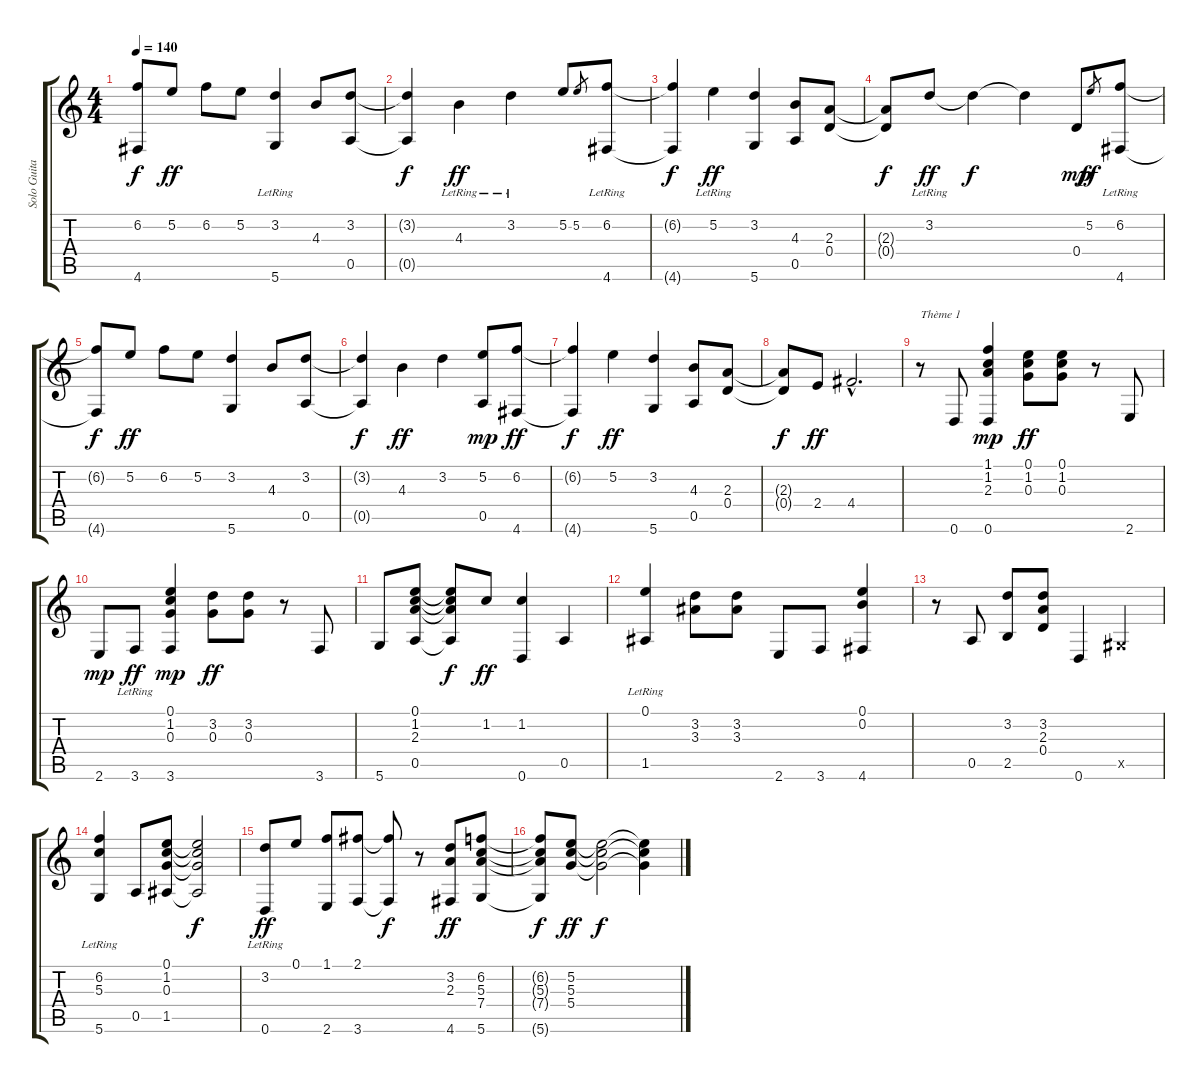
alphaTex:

\track ("Solo Guitar" "Solo Guita") {instrument electricbasspick}
\staff {score tabs}
\tuning (E4 B3 G3 D3 A2 D2) {hide}
\ts (4 4)
\tempo 140
\clef g2
\ks c
(6.2{t} 4.6{t}).8{dy f} 5.2.8{dy ff} 6.2.8 5.2.8 (3.2 5.6{lr}).4 4.3.8 (3.2 0.5).8 |
(3.2{t} 0.5{t}).4{dy f} 4.3{lr}.4{dy ff} 3.2{lr}.4 5.2.8 5.2.8{gr} (6.2 4.6{lr}).8 |
(6.2{t} 4.6{t}).4{dy f} 5.2{lr}.4{dy ff} (3.2 5.6).4 (4.3 0.5).8 (2.3 0.4).8 |
(2.3{t} 0.4{t}).8{dy f} 3.2{lr}.8{dy ff} 3.2{t}.4{dy f} 3.2{t}.4 0.4.8{dy mp} 5.2.8{gr dy ff} (6.2 4.6{lr}).8 |
(6.2{t} 4.6{t}).8{dy f} 5.2.8{dy ff} 6.2.8 5.2.8 (3.2 5.6).4 4.3.8 (3.2 0.5).8 |
(3.2{t} 0.5{t}).4{dy f} 4.3.4{dy ff} 3.2.4 (5.2 0.5).8{dy mp} (6.2 4.6).8{dy ff} |
(6.2{t} 4.6{t}).4{dy f} 5.2.4{dy ff} (3.2 5.6).4 (4.3 0.5).8 (2.3 0.4).8 |
(2.3{t} 0.4{t}).8{dy f} 2.4.8{dy ff} 4.4{hac}.2{d} |
r.8{txt "Thème 1"} 0.6.8 (1.1 1.2 2.3 0.6).4{dy mp} (0.1 1.2 0.3).8{dy ff} (0.1 1.2 0.3).8 r.8 2.6.8 |
2.6.8{dy mp} 3.6{lr}.8{dy ff} (0.1 1.2 0.3 3.6).4{dy mp} (3.2 0.3).8{dy ff} (3.2 0.3).8 r.8 3.6.8 |
5.6.8 (0.1 1.2 2.3 0.5).8 (0.1{t} 1.2{t} 2.3{t} 0.5{t}).8{dy f} 1.2.8{dy ff} (1.2 0.6).4 0.5.4 |
(0.1 1.5{lr}).4 (3.2 3.3).8 (3.2 3.3).8 2.6.8 3.6.8 (0.1 0.2 4.6).4 |
r.8 0.5.8 (3.2 2.5).8 (3.2 2.3 0.4).8 0.6.4 -1.5{x}.4 |
(6.2 5.3 5.6{lr}).4 0.5.8 (0.1 1.2 0.3 1.5).8 (0.1{t} 1.2{t} 0.3{t} 1.5{t}).2{dy f} |
(3.2 0.6{lr}).8{dy ff} 0.1.8 (1.1 2.6).8 (2.1 3.6).8 (2.1{t} 3.6{t}).8{dy f} r.8 (3.2 2.3 4.6).8{dy ff} (6.2 5.3 7.4 5.6).8 |
(6.2{t} 5.3{t} 7.4{t} 5.6{t}).8{dy f} (5.2 5.3 5.4).8{dy ff} (5.2{t} 5.3{t} 5.4{t}).2{dy f} (5.2{t} 5.3{t} 5.4{t}).4
